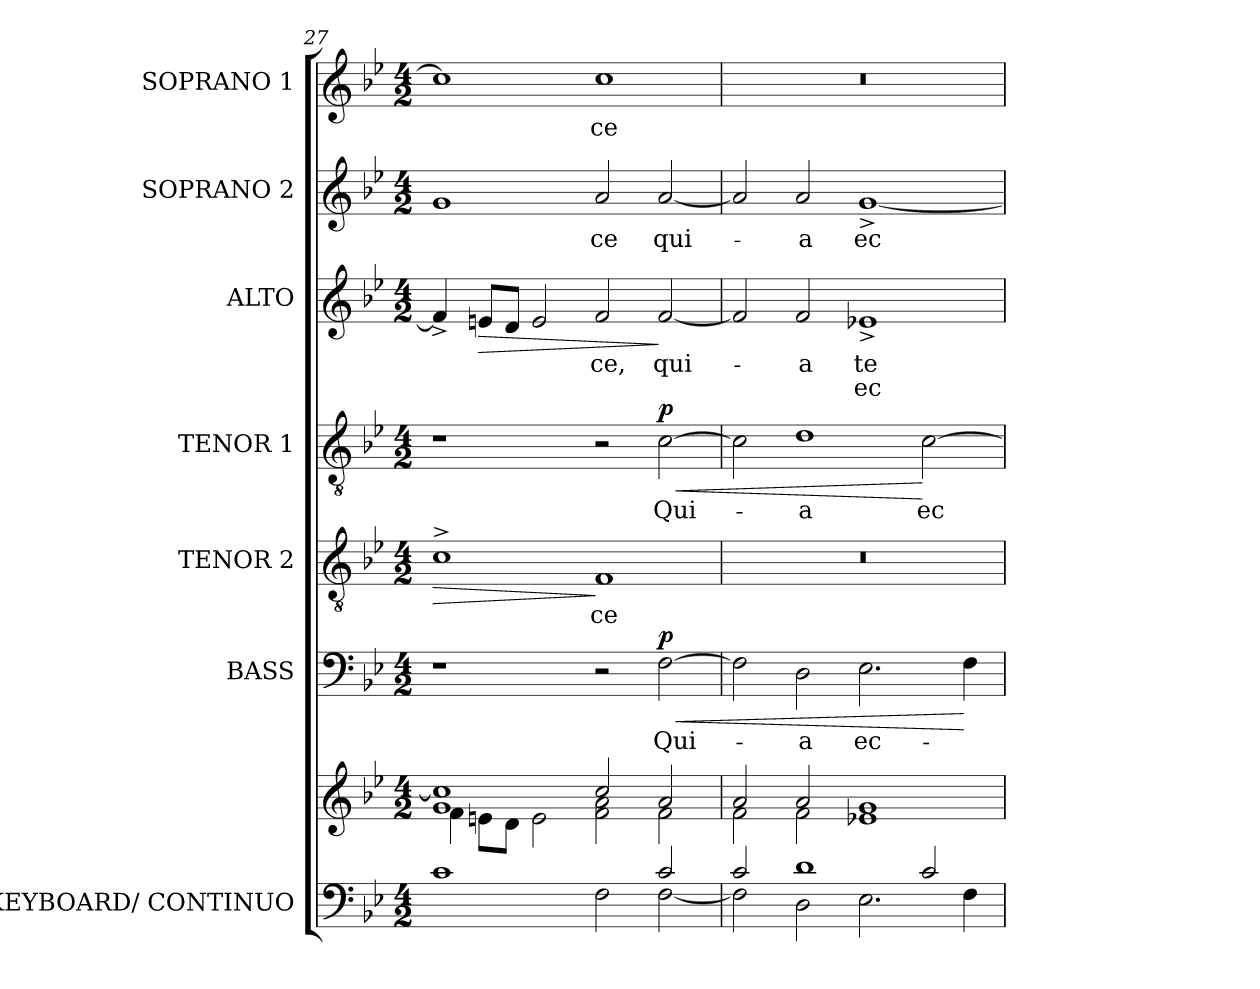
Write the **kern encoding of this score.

**kern	**kern	**kern	**text	**dynam	**kern	**text	**dynam	**kern	**text	**dynam	**kern	**text	**text	**dynam	**kern	**text	**kern	**text
*part7	*part7	*part6	*part6	*part6	*part5	*part5	*part5	*part4	*part4	*part4	*part3	*part3	*part3	*part3	*part2	*part2	*part1	*part1
*staff8	*staff7	*staff6	*staff6	*staff6	*staff5	*staff5	*staff5	*staff4	*staff4	*staff4	*staff3	*staff3	*staff3	*staff3	*staff2	*staff2	*staff1	*staff1
*I"KEYBOARD/ CONTINUO	*	*I"BASS	*	*	*I"TENOR 2	*	*	*I"TENOR 1	*	*	*I"ALTO	*	*	*	*I"SOPRANO 2	*	*I"SOPRANO 1	*
*I'Kbd.	*	*I'B.	*	*	*I'T2.	*	*	*I'T1.	*	*	*I'A.	*	*	*	*I'S2.	*	*I'S1.	*
*clefF4	*clefG2	*clefF4	*	*	*clefGv2	*	*	*clefGv2	*	*	*clefG2	*	*	*	*clefG2	*	*clefG2	*
*	*	*	*	*	*ITrd7c12	*	*	*ITrd7c12	*	*	*	*	*	*	*	*	*	*
*k[b-e-]	*k[b-e-]	*k[b-e-]	*	*	*k[b-e-]	*	*	*k[b-e-]	*	*	*k[b-e-]	*	*	*	*k[b-e-]	*	*k[b-e-]	*
*B-:	*B-:	*B-:	*	*	*B-:	*	*	*B-:	*	*	*B-:	*	*	*	*B-:	*	*B-:	*
*M4/2	*M4/2	*M4/2	*	*	*M4/2	*	*	*M4/2	*	*	*M4/2	*	*	*	*M4/2	*	*M4/2	*
=27	=27	=27	=27	=27	=27	=27	=27	=27	=27	=27	=27	=27	=27	=27	=27	=27	=27	=27
*^	*^	*	*	*	*	*	*	*	*	*	*	*	*	*	*	*	*	*
!	!	!	!	!	!	!	!	!	!LO:HP:b	!	!	!	!	!	!	!	!	!	!	!
1ryy	1ci	1gi 1cci]	4fi\	1r	.	.	1C^i	.	>	1r	.	.	4f^i/]	.	.	.	1gi	.	1cci]	.
!	!	!	!	!	!	!	!	!	!	!	!	!	!	!	!	!LO:HP:b	!	!	!	!
.	.	.	8eni\L	.	.	.	.	.	.	.	.	.	8eni/L	.	.	>	.	.	.	.
.	.	.	8di\J	.	.	.	.	.	.	.	.	.	8di/J	.	.	.	.	.	.	.
.	.	.	2ei\	.	.	.	.	.	.	.	.	.	2ei/	.	.	.	.	.	.	.
!	!	!	!	!	!	!	!	!LO:LY:b:color=#000000	!	!	!	!	!	!	!	!	!	!	!	!
!	!	!	!	!	!	!	!	!	!	!	!	!	!	!LO:LY:b:color=#000000	!	!	!	!	!	!
!	!	!	!	!	!	!	!	!	!	!	!	!	!	!	!	!	!	!LO:LY:b:color=#000000	!	!
!	!	!	!	!	!	!	!	!	!	!	!	!	!	!	!	!	!	!	!	!LO:LY:b:color=#000000
2ryy	2Fi\	2cci/	2fi\ 2ai	2r	.	.	1FFi	-ce	]	2r	.	.	2fi/	-ce,	.	.	2ai/	-ce	1cci	-ce
!	!	!	!	!	!LO:LY:b:color=#000000	!LO:HP:b	!	!	!	!	!	!	!	!	!	!	!	!	!	!
!	!	!	!	!	!	!	!	!	!	!	!LO:LY:b:color=#000000	!LO:HP:b	!	!	!	!	!	!	!	!
!	!	!	!	!	!	!	!	!	!	!	!	!	!	!LO:LY:b:color=#000000	!	!	!	!	!	!
!	!	!	!	!	!	!	!	!	!	!	!	!	!	!	!	!	!	!LO:LY:b:color=#000000	!	!
2ci/	[2Fi\	2ai/	2fi\	[2Fi\	Qui-	< p	.	.	.	[2Ci\	Qui-	< p	[2fi/	qui-	.	]	[2ai/	qui-	.	.
=28	=28	=28	=28	=28	=28	=28	=28	=28	=28	=28	=28	=28	=28	=28	=28	=28	=28	=28	=28	=28
!	!	!	!	!	!	!	!LO:N:vis=1	!	!	!	!	!	!	!	!	!	!	!	!LO:N:vis=1	!
2ci/	2Fi\]	2ai/	2fi\	2Fi\]	.	.	0r	.	.	2Ci\]	.	.	2fi/]	.	.	.	2ai/]	.	0r	.
!	!	!	!	!	!LO:LY:b:color=#000000	!	!	!	!	!	!	!	!	!	!	!	!	!	!	!
!	!	!	!	!	!	!	!	!	!	!	!LO:LY:b:color=#000000	!	!	!	!	!	!	!	!	!
!	!	!	!	!	!	!	!	!	!	!	!	!	!	!LO:LY:b:color=#000000	!	!	!	!	!	!
!	!	!	!	!	!	!	!	!	!	!	!	!	!	!	!	!	!	!LO:LY:b:color=#000000	!	!
1di	2Di\	2ai/	2fi\	2Di\	-a	.	.	.	.	1Di	-a	.	2fi/	-a	.	.	2ai/	-a	.	.
!	!	!	!	!	!LO:LY:b:color=#000000	!	!	!	!	!	!	!	!	!	!	!	!	!	!	!
!	!	!	!	!	!	!	!	!	!	!	!	!	!	!LO:LY:a:color=#000000	!LO:LY:b:color=#000000	!	!	!	!	!
!	!	!	!	!	!	!	!	!	!	!	!	!	!	!	!	!	!	!LO:LY:b:color=#000000	!	!
.	2.E-i\	1gi	1e-Xi	2.E-i\	ec-	.	.	.	.	.	.	.	1e-X^i	-te	ec-	.	[1g^i	ec-	.	.
!	!	!	!	!	!	!	!	!	!	!	!LO:LY:b:color=#000000	!	!	!	!	!	!	!	!	!
2ci/	.	.	.	.	.	.	.	.	.	[2Ci\	ec-	[	.	.	.	.	.	.	.	.
.	4Fi\	.	.	4Fi\	.	[	.	.	.	.	.	.	.	.	.	.	.	.	.	.
*v	*v	*	*	*	*	*	*	*	*	*	*	*	*	*	*	*	*	*	*	*
*	*v	*v	*	*	*	*	*	*	*	*	*	*	*	*	*	*	*	*	*
=	=	=	=	=	=	=	=	=	=	=	=	=	=	=	=	=	=	=
*-	*-	*-	*-	*-	*-	*-	*-	*-	*-	*-	*-	*-	*-	*-	*-	*-	*-	*-
